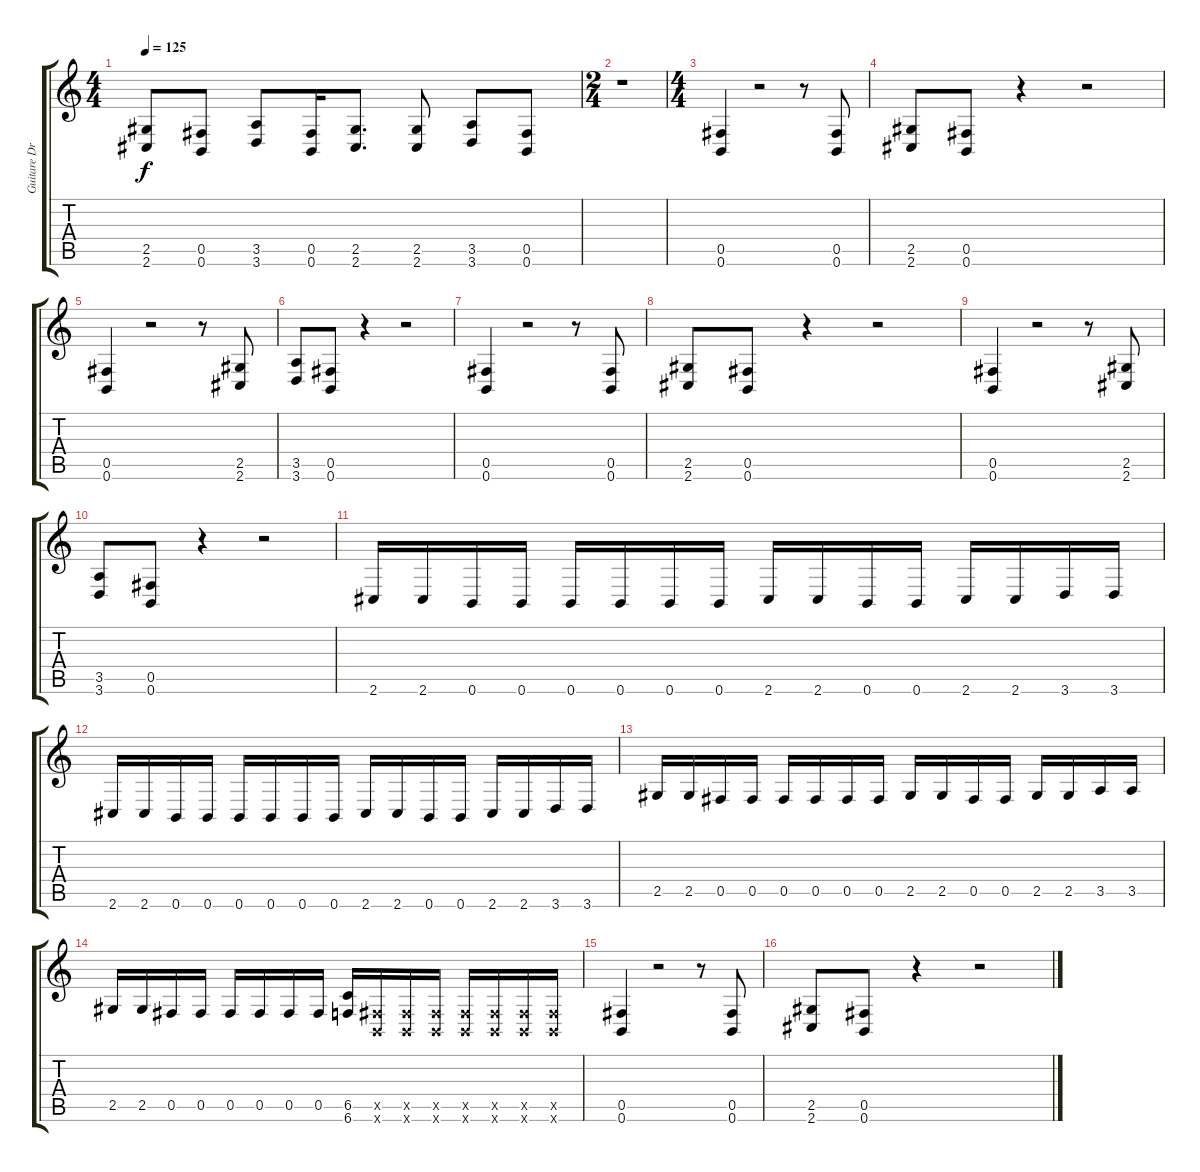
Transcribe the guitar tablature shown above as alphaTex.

\track ("Guitare Droite" "Guitare Dr") {instrument distortionguitar}
\staff {score tabs}
\tuning (Db4 Ab3 E3 B2 Gb2 B1) {hide}
\ts (4 4)
\tempo 125
\clef g2
\ks c
(2.5 2.6).8{dy f} (0.5 0.6).8 (3.5 3.6).8 (0.5 0.6).16 (2.5 2.6).8{d} (2.5 2.6).8 (3.5 3.6).8 (0.5 0.6).8 |
\ts (2 4)
r.1 |
\ts (4 4)
(0.5 0.6).4 r.2 r.8 (0.5 0.6).8 |
(2.5 2.6).8 (0.5 0.6).8 r.4 r.2 |
(0.5 0.6).4 r.2 r.8 (2.5 2.6).8 |
(3.5 3.6).8 (0.5 0.6).8 r.4 r.2 |
(0.5 0.6).4 r.2 r.8 (0.5 0.6).8 |
(2.5 2.6).8 (0.5 0.6).8 r.4 r.2 |
(0.5 0.6).4 r.2 r.8 (2.5 2.6).8 |
(3.5 3.6).8 (0.5 0.6).8 r.4 r.2 |
2.6.16 2.6.16 0.6.16 0.6.16 0.6.16 0.6.16 0.6.16 0.6.16 2.6.16 2.6.16 0.6.16 0.6.16 2.6.16 2.6.16 3.6.16 3.6.16 |
2.6.16 2.6.16 0.6.16 0.6.16 0.6.16 0.6.16 0.6.16 0.6.16 2.6.16 2.6.16 0.6.16 0.6.16 2.6.16 2.6.16 3.6.16 3.6.16 |
2.5.16 2.5.16 0.5.16 0.5.16 0.5.16 0.5.16 0.5.16 0.5.16 2.5.16 2.5.16 0.5.16 0.5.16 2.5.16 2.5.16 3.5.16 3.5.16 |
2.5.16 2.5.16 0.5.16 0.5.16 0.5.16 0.5.16 0.5.16 0.5.16 (6.5 6.6).16 (0.5{x} 0.6{x}).16 (0.5{x} 0.6{x}).16 (0.5{x} 0.6{x}).16 (0.5{x} 0.6{x}).16 (0.5{x} 0.6{x}).16 (0.5{x} 0.6{x}).16 (0.5{x} 0.6{x}).16 |
(0.5 0.6).4 r.2 r.8 (0.5 0.6).8 |
(2.5 2.6).8 (0.5 0.6).8 r.4 r.2
